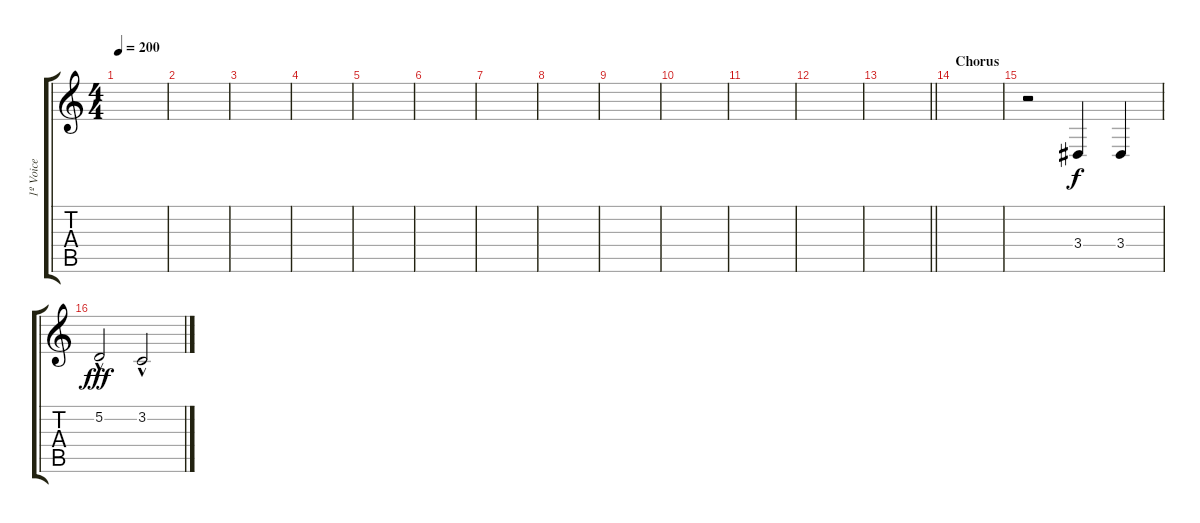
\track ("1º Voice" "1º Voice") {instrument clarinet}
\staff {score tabs}
\tuning (D4 A3 F3 C3 G2 C2) {hide}
\ts (4 4)
\tempo 200
\clef g2
\ks c
|
|
|
|
|
|
|
|
|
|
|
|
\barLineRight lightlight
|
\section ("" "Chorus")
|
r.2 3.4.4 3.4.4 |
5.2{hac}.2{dy fff} 3.2{hac}.2
